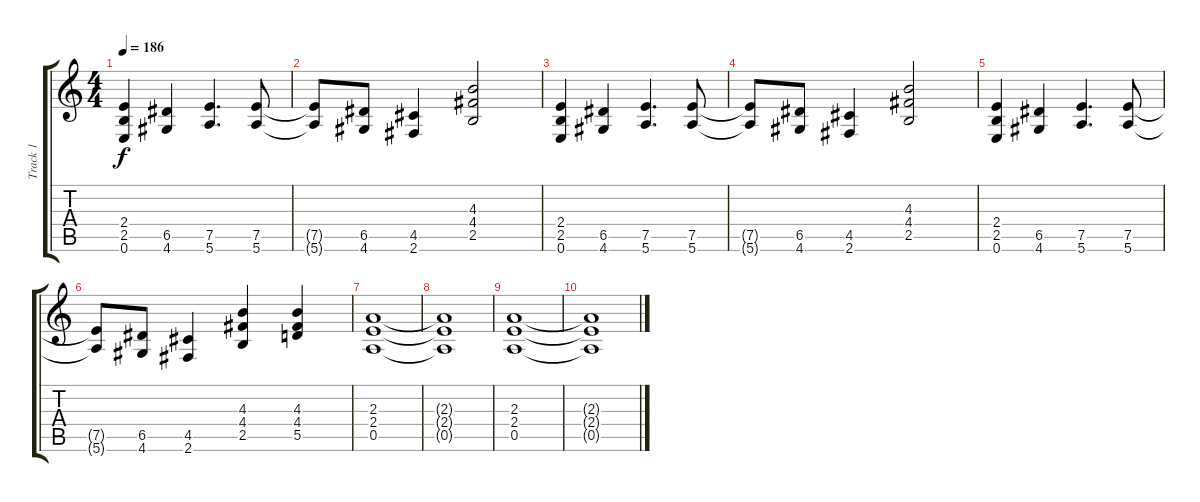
\track ("Track 1" "Track 1") {instrument distortionguitar}
\staff {score tabs}
\tuning (E4 B3 G3 D3 A2 E2) {hide}
\ts (4 4)
\tempo 186
\clef g2
\ks c
(2.4 2.5 0.6).4{dy f} (6.5 4.6).4 (7.5 5.6).4{d} (7.5 5.6).8 |
(7.5{t} 5.6{t}).8 (6.5 4.6).8 (4.5 2.6).4 (4.3 4.4 2.5).2 |
(2.4 2.5 0.6).4 (6.5 4.6).4 (7.5 5.6).4{d} (7.5 5.6).8 |
(7.5{t} 5.6{t}).8 (6.5 4.6).8 (4.5 2.6).4 (4.3 4.4 2.5).2 |
(2.4 2.5 0.6).4 (6.5 4.6).4 (7.5 5.6).4{d} (7.5 5.6).8 |
(7.5{t} 5.6{t}).8 (6.5 4.6).8 (4.5 2.6).4 (4.3 4.4 2.5).4 (4.3 4.4 5.5).4 |
(2.3 2.4 0.5).1 |
(2.3{t} 2.4{t} 0.5{t}).1 |
(2.3 2.4 0.5).1 |
(2.3{t} 2.4{t} 0.5{t}).1
